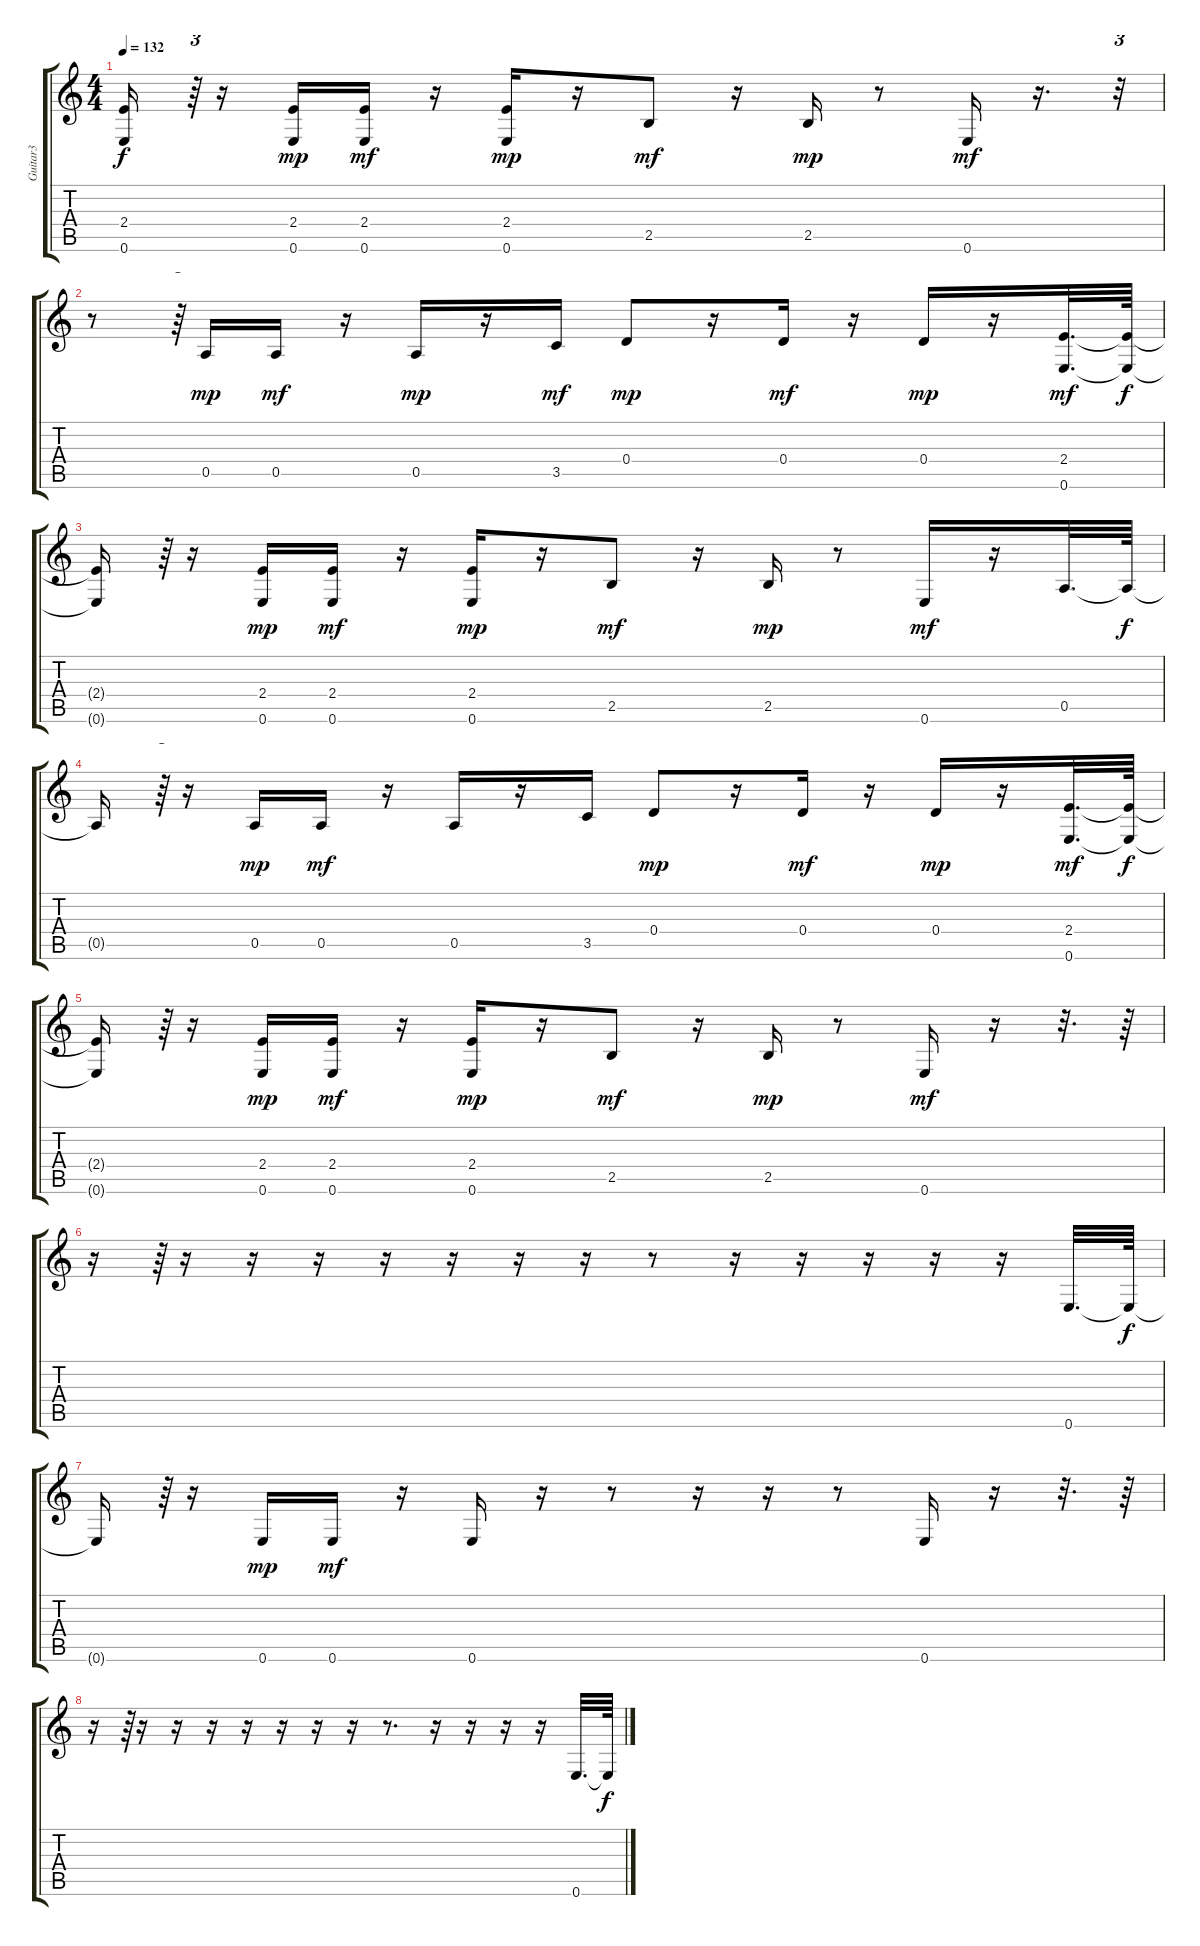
\track ("Guitar3" "Guitar3") {instrument electricguitarjazz}
\staff {score tabs}
\tuning (E4 B3 G3 D3 A2 E2) {hide}
\ts (4 4)
\tempo 132
\clef g2
\ks c
(2.4{t} 0.6{t}).16{dy f} r.64{tu (3 2)} r.16 (2.4 0.6).16{dy mp} (2.4 0.6).16{dy mf} r.16 (2.4 0.6).16{dy mp} r.16 2.5.8{dy mf} r.16 2.5.16{dy mp} r.8 0.6.16{dy mf} r.16{d} r.32{tu (3 2)} |
r.8 r.64{tu (3 2)} 0.5.16{dy mp} 0.5.16{dy mf} r.16 0.5.16{dy mp} r.16 3.5.16{dy mf} 0.4.8{dy mp} r.16 0.4.16{dy mf} r.16 0.4.16{dy mp} r.16 (2.4 0.6).32{d dy mf} (2.4{t} 0.6{t}).64{dy f} |
(2.4{t} 0.6{t}).16 r.64{tu (3 2)} r.16 (2.4 0.6).16{dy mp} (2.4 0.6).16{dy mf} r.16 (2.4 0.6).16{dy mp} r.16 2.5.8{dy mf} r.16 2.5.16{dy mp} r.8 0.6.16{dy mf} r.16 0.5.32{d} 0.5{t}.64{dy f} |
0.5{t}.16 r.64{tu (3 2)} r.16 0.5.16{dy mp} 0.5.16{dy mf} r.16 0.5.16 r.16 3.5.16 0.4.8{dy mp} r.16 0.4.16{dy mf} r.16 0.4.16{dy mp} r.16 (2.4 0.6).32{d dy mf} (2.4{t} 0.6{t}).64{dy f} |
(2.4{t} 0.6{t}).16 r.64{tu (3 2)} r.16 (2.4 0.6).16{dy mp} (2.4 0.6).16{dy mf} r.16 (2.4 0.6).16{dy mp} r.16 2.5.8{dy mf} r.16 2.5.16{dy mp} r.8 0.6.16{dy mf} r.16 r.32{d} r.64 |
r.16 r.64{tu (3 2)} r.16 r.16 r.16 r.16 r.16 r.16 r.16 r.8 r.16 r.16 r.16 r.16 r.16 0.6.32{d} 0.6{t}.64{dy f} |
0.6{t}.16 r.64{tu (3 2)} r.16 0.6.16{dy mp} 0.6.16{dy mf} r.16 0.6.16 r.16 r.8 r.16 r.16 r.8 0.6.16 r.16 r.32{d} r.64 |
r.16 r.64{tu (3 2)} r.16 r.16 r.16 r.16 r.16 r.16 r.16 r.8{d} r.16 r.16 r.16 r.16 0.6.32{d} 0.6{t}.64{dy f}
